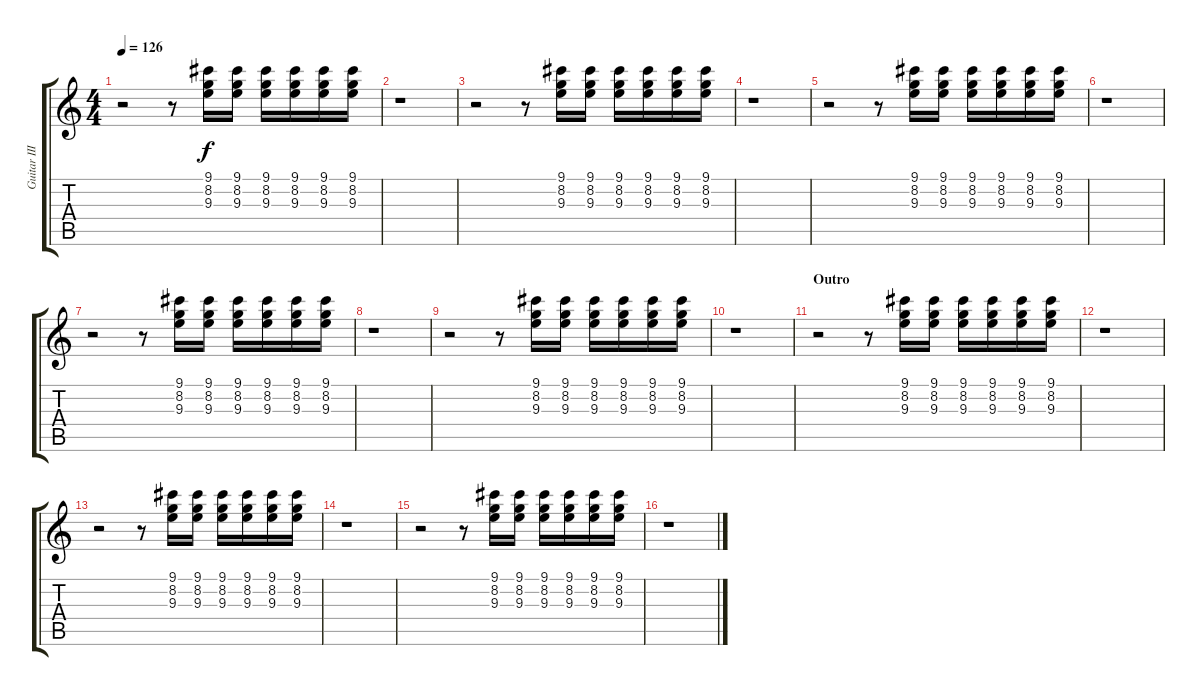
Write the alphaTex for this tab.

\track ("Guitar III" "Guitar III") {instrument electricguitarjazz}
\staff {score tabs}
\tuning (E4 B3 G3 D3 A2 E2) {hide}
\ts (4 4)
\tempo 126
\clef g2
\ks c
r.2{dy f} r.8 (9.1 8.2 9.3).16 (9.1 8.2 9.3).16 (9.1 8.2 9.3).16 (9.1 8.2 9.3).16 (9.1 8.2 9.3).16 (9.1 8.2 9.3).16 |
r.1 |
r.2 r.8 (9.1 8.2 9.3).16 (9.1 8.2 9.3).16 (9.1 8.2 9.3).16 (9.1 8.2 9.3).16 (9.1 8.2 9.3).16 (9.1 8.2 9.3).16 |
r.1 |
r.2 r.8 (9.1 8.2 9.3).16 (9.1 8.2 9.3).16 (9.1 8.2 9.3).16 (9.1 8.2 9.3).16 (9.1 8.2 9.3).16 (9.1 8.2 9.3).16 |
r.1 |
r.2 r.8 (9.1 8.2 9.3).16 (9.1 8.2 9.3).16 (9.1 8.2 9.3).16 (9.1 8.2 9.3).16 (9.1 8.2 9.3).16 (9.1 8.2 9.3).16 |
r.1 |
r.2 r.8 (9.1 8.2 9.3).16 (9.1 8.2 9.3).16 (9.1 8.2 9.3).16 (9.1 8.2 9.3).16 (9.1 8.2 9.3).16 (9.1 8.2 9.3).16 |
r.1 |
\section ("" "Outro")
r.2 r.8 (9.1 8.2 9.3).16 (9.1 8.2 9.3).16 (9.1 8.2 9.3).16 (9.1 8.2 9.3).16 (9.1 8.2 9.3).16 (9.1 8.2 9.3).16 |
r.1 |
r.2 r.8 (9.1 8.2 9.3).16 (9.1 8.2 9.3).16 (9.1 8.2 9.3).16 (9.1 8.2 9.3).16 (9.1 8.2 9.3).16 (9.1 8.2 9.3).16 |
r.1 |
r.2 r.8 (9.1 8.2 9.3).16 (9.1 8.2 9.3).16 (9.1 8.2 9.3).16 (9.1 8.2 9.3).16 (9.1 8.2 9.3).16 (9.1 8.2 9.3).16 |
r.1
